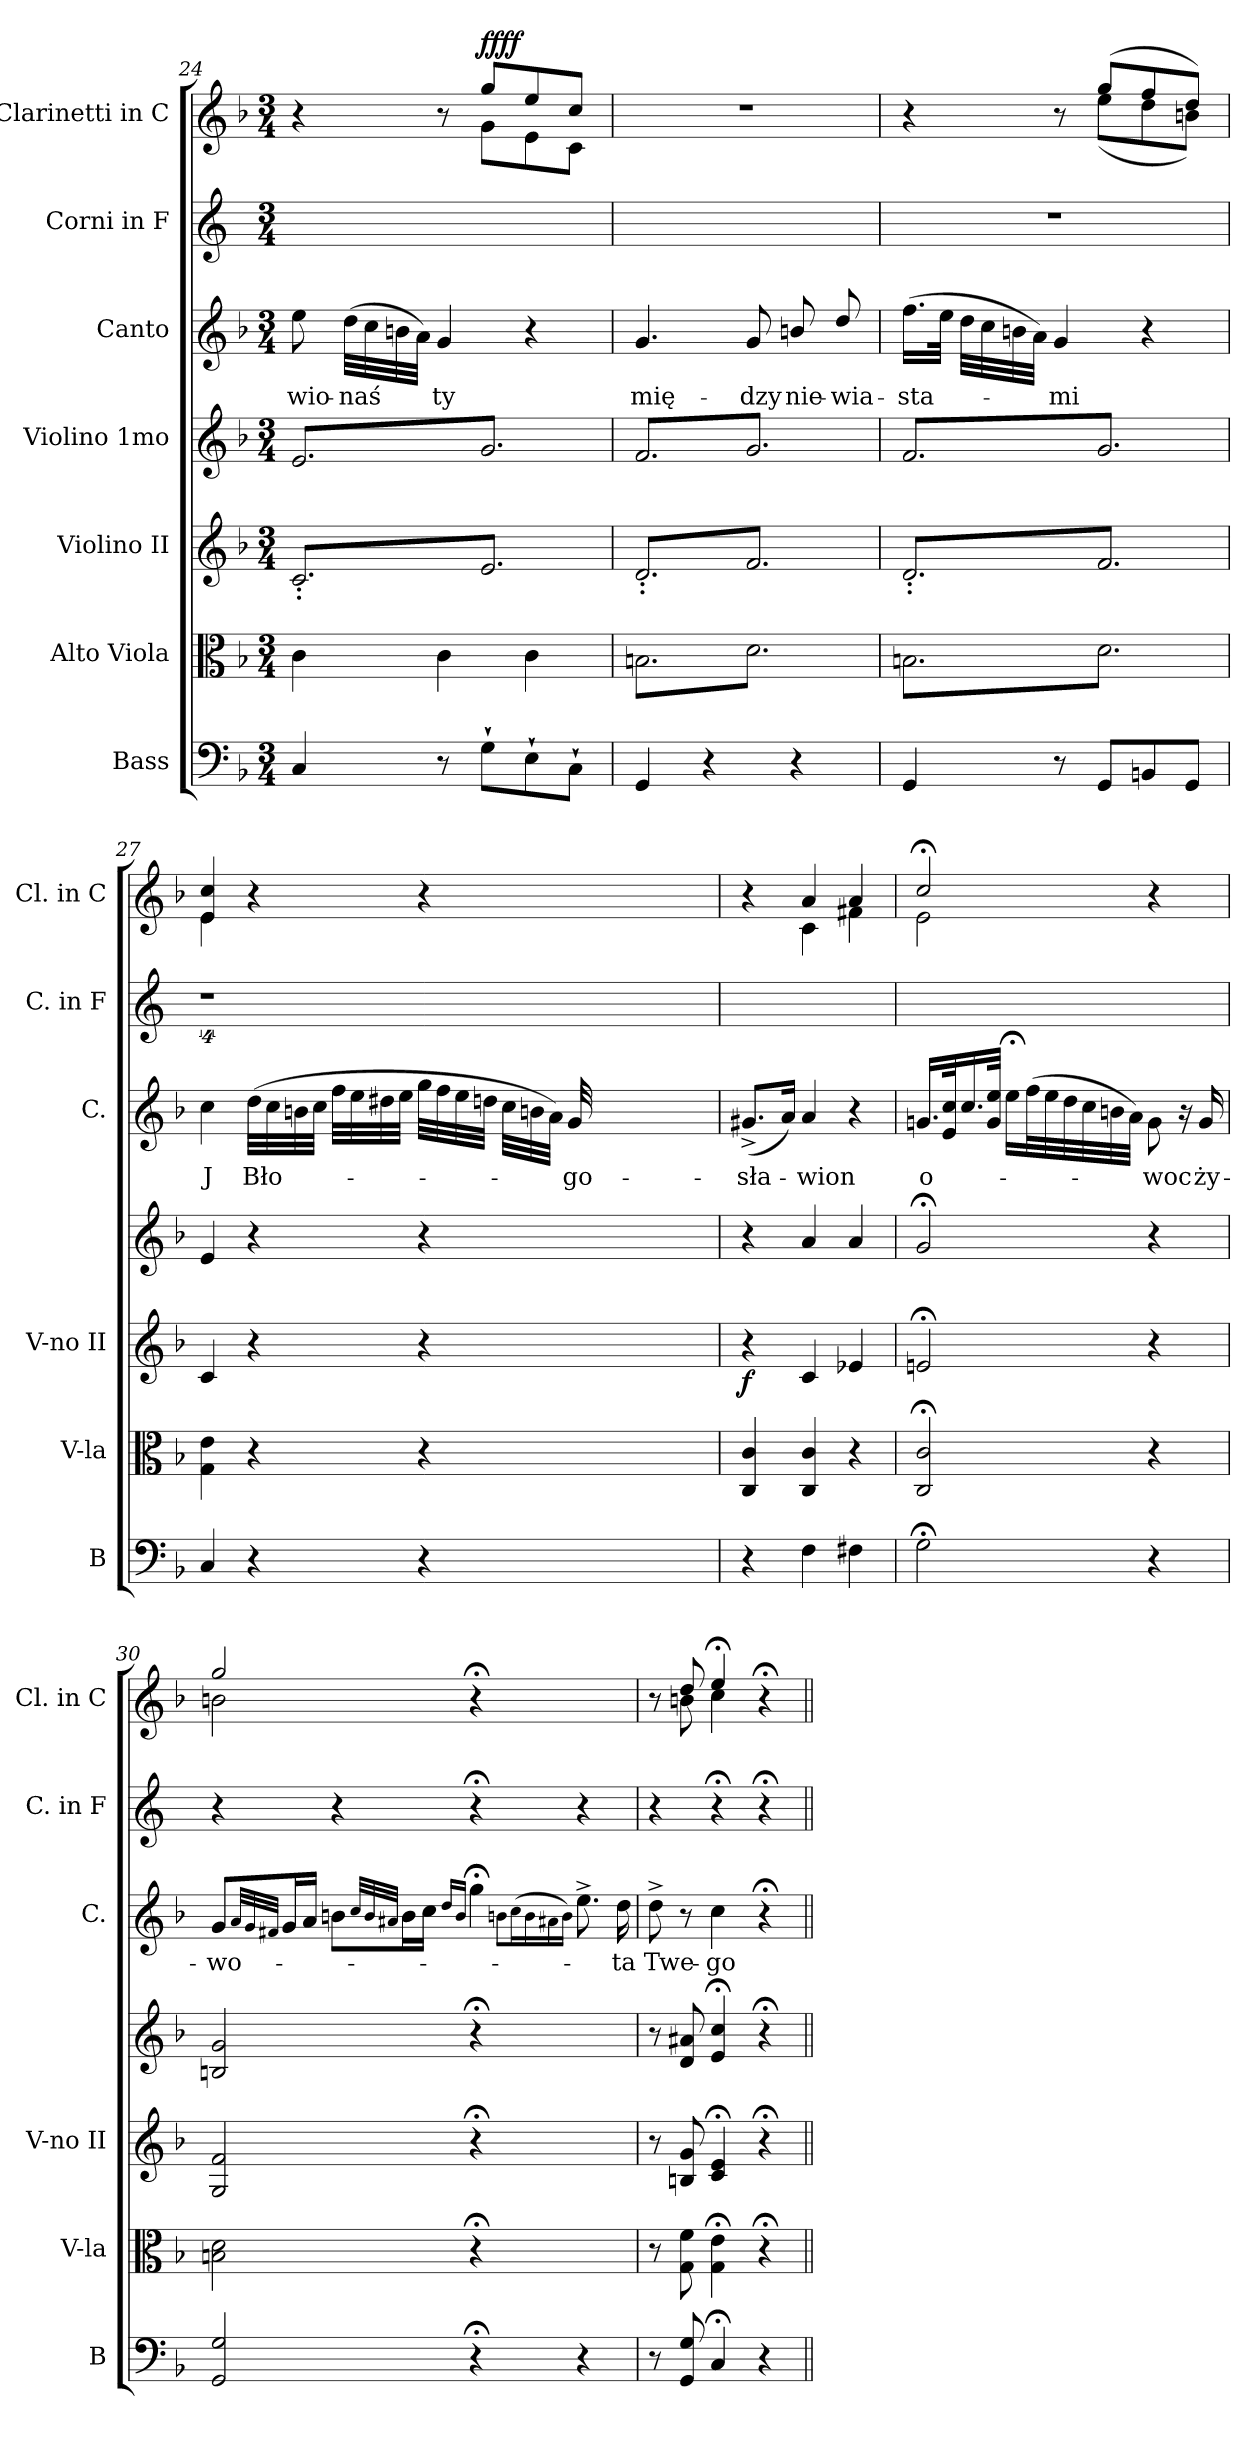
**kern	**kern	**kern	**dynam	**kern	**kern	**text	**kern	**kern	**dynam
*part7	*part6	*part5	*part5	*part4	*part3	*part3	*part2	*part1	*part1
*staff7	*staff6	*staff5	*staff5	*staff4	*staff3	*staff3	*staff2	*staff1	*staff1
*I"Bass	*I"Alto Viola	*I"Violino II	*	*I"Violino 1mo	*I"Canto	*	*I"Corni in F	*I"Clarinetti in C	*
*I'B	*I'V-la	*I'V-no II	*	*	*I'C.	*	*I'C. in F	*I'Cl. in C	*
*clefF4	*clefC3	*clefG2	*	*clefG2	*clefG2	*	*clefG2	*clefG2	*
*	*	*	*	*	*	*	*ITrd4c7	*	*
*k[b-]	*k[b-]	*k[b-]	*	*k[b-]	*k[b-]	*	*k[b-]	*k[b-]	*
*M3/4	*M3/4	*M3/4	*	*M3/4	*M3/4	*	*M3/4	*M3/4	*
=24	=24	=24	=24	=24	=24	=24	=24	=24	=24
*	*	*	*	*	*	*	*	*^	*
*	*	*tremolo	*	*	*	*	*	*	*	*
*	*	*	*	*tremolo	*	*	*	*	*	*
4C/	4c\	8c'/L	.	8e/L	8ee\	-wio-	2.ryy	4r	4.ryy	.
.	.	8e/	.	8g/	(32dd\LLL	-naś	.	.	.	.
.	.	.	.	.	32cc\	.	.	.	.	.
.	.	.	.	.	32bn\	.	.	.	.	.
.	.	.	.	.	32a\JJJ)	.	.	.	.	.
8r	4c\	8c'/	.	8e/	4g/	ty	.	8r	.	.
!	!	!	!	!	!	!	!	!	!	!LO:DY:a
8G`\L	.	8e/	.	8g/	.	.	.	8gg/L	8g\L	ffff
8E`\	4c\	8c'/	.	8e/	4r	.	.	8ee/	8e\	.
8C`\J	.	8e/J	.	8g/J	.	.	.	8cc/J	8c\J	.
=25	=25	=25	=25	=25	=25	=25	=25	=25	=25	=25
!	!	!	!	!	!	!	!	!LO:TX:a:t=1.	!	!
*	*	*	*	*	*	*	*	*v	*v	*
*	*tremolo	*	*	*	*	*	*	*	*
4GG/	8Bn\L	8d'/L	.	8f/L	4.g/	mię-	2.ryy	2.r	.
.	8d\	8f/	.	8g/	.	.	.	.	.
4r	8Bn\	8d'/	.	8f/	.	.	.	.	.
.	8d\	8f/	.	8g/	8g/	-dzy	.	.	.
4r	8Bn\	8d'/	.	8f/	8bn/	nie-	.	.	.
.	8d\J	8f/J	.	8g/J	8dd/	-wia-	.	.	.
=26	=26	=26	=26	=26	=26	=26	=26	=26	=26
*	*	*	*	*	*	*	*	*^	*
4GG/	8Bn\L	8d'/L	.	8f/L	(16.ff\LL	-sta-	2.r	4r	4.ryy	.
.	.	.	.	.	32ee\JJk	.	.	.	.	.
.	8d\	8f/	.	8g/	32dd\LLL	.	.	.	.	.
.	.	.	.	.	32cc\	.	.	.	.	.
.	.	.	.	.	32bn\	.	.	.	.	.
.	.	.	.	.	32a\JJJ)	.	.	.	.	.
8r	8Bn\	8d'/	.	8f/	4g/	-mi	.	8r	.	.
8GG/L	8d\	8f/	.	8g/	.	.	.	(8gg/L	(8ee\L	.
8BBn/	8Bn\	8d'/	.	8f/	4r	.	.	8ff/	8dd\	.
8GG/J	8d\J	8f/J	.	8g/J	.	.	.	8dd/J)	8bn\J)	.
*	*	*	*	*Xtremolo	*	*	*	*	*	*
*	*	*Xtremolo	*	*	*	*	*	*	*	*
*	*Xtremolo	*	*	*	*	*	*	*	*	*
=27	=27	=27	=27	=27	=27	=27	=27	=27	=27	=27
4C/	4G\ 4e\	4c/	.	4e/	4cc\	J	4%9r	4e/ 4cc/	4e\	.
.	.	.	.	.	.	.	.	.	.	.
4r	4r	4r	.	4r	(32dd\LLL	Bło-	.	4r	2ryy	.
.	.	.	.	.	32cc\	.	.	.	.	.
.	.	.	.	.	32bn\	.	.	.	.	.
.	.	.	.	.	32cc\JJJ	.	.	.	.	.
.	.	.	.	.	32ff\LLL	.	.	.	.	.
.	.	.	.	.	32ee\	.	.	.	.	.
.	.	.	.	.	32dd#X\	.	.	.	.	.
.	.	.	.	.	32ee\JJJ	.	.	.	.	.
4r	4r	4r	.	4r	32gg\LLL	.	.	4r	.	.
.	.	.	.	.	32ff\	.	.	.	.	.
.	.	.	.	.	32ee\	.	.	.	.	.
.	.	.	.	.	32ddn\JJJ	.	.	.	.	.
.	.	.	.	.	32cc\LLL	.	.	.	.	.
.	.	.	.	.	32bn\	.	.	.	.	.
.	.	.	.	.	32a\JJJ)	.	.	.	.	.
.	.	.	.	.	32g/	-go-	.	.	.	.
1.ryy	1.ryy	1.ryy	.	1.ryy	1.ryy	.	.	1.ryy	1.ryy	.
=28	=28	=28	=28	=28	=28	=28	=28	=28	=28	=28
4r	4C/ 4c/	4r	f	4r	(8.g#X^>/L	-sła-	2.ryy	4r	4ryy	.
.	.	.	.	.	16a/Jk)	.	.	.	.	.
4F\	4C/ 4c/	4c/	.	4a/	4a/	-wion	.	4a/	4c\	.
4F#X\	4r	4e-X/	.	4a/	4r	.	.	4a/	4f#X\	.
=29	=29	=29	=29	=29	=29	=29	=29	=29	=29	=29
2G;<\	2C;</ 2c;</	2en;</	.	2g;</	16.gn/LL	o-	2.ryy	2cc;</	2e\	.
.	.	.	.	.	32e/ 32cc/K	.	.	.	.	.
.	.	.	.	.	16.cc/	.	.	.	.	.
.	.	.	.	.	32g/ 32ee/JJk	.	.	.	.	.
.	.	.	.	.	16ee;<\LL	.	.	.	.	.
.	.	.	.	.	(32ff\L	.	.	.	.	.
.	.	.	.	.	32ee\	.	.	.	.	.
.	.	.	.	.	32dd\	.	.	.	.	.
.	.	.	.	.	32cc\	.	.	.	.	.
.	.	.	.	.	32bn\	.	.	.	.	.
.	.	.	.	.	32a\JJJ)	.	.	.	.	.
4r	4r	4r	.	4r	8g\	-woc	.	4r	4ryy	.
.	.	.	.	.	16r	.	.	.	.	.
.	.	.	.	.	16g/	ży-	.	.	.	.
=30	=30	=30	=30	=30	=30	=30	=30	=30	=30	=30
2GG/ 2G/	2Bn\ 2d\	2G/ 2f/	.	2Bn/ 2g/	8g/L	-wo-	4r	2gg/	2bn\	.
.	.	.	.	.	32qqa/LLL	.	.	.	.	.
.	.	.	.	.	32qqg/	.	.	.	.	.
.	.	.	.	.	32qqf#X/JJJ	.	.	.	.	.
.	.	.	.	.	16g/L	.	.	.	.	.
.	.	.	.	.	16a/JJ	.	.	.	.	.
.	.	.	.	.	8bn\L	.	4r	.	.	.
.	.	.	.	.	32qqcc/LLL	.	.	.	.	.
.	.	.	.	.	32qqb/	.	.	.	.	.
.	.	.	.	.	32qqa#X/JJJ	.	.	.	.	.
.	.	.	.	.	16b\L	.	.	.	.	.
.	.	.	.	.	16cc\JJ	.	.	.	.	.
.	.	.	.	.	16qqdd/LL	.	.	.	.	.
.	.	.	.	.	16qqb/JJ	.	.	.	.	.
4r;<	4r;<	4r;<	.	4r;<	4gg;<\	.	4r;<	4r;<	4ryy	.
.	.	.	.	.	8qqbn\L	.	.	.	.	.
.	.	.	.	.	(16qqcc\L	.	.	.	.	.
.	.	.	.	.	16qqb\	.	.	.	.	.
.	.	.	.	.	16qqa#X\	.	.	.	.	.
.	.	.	.	.	16qqb\JJ)	.	.	.	.	.
4r	4ryy	4ryy	.	4ryy	8.ee^\	.	4r	4ryy	4ryy	.
.	.	.	.	.	16dd\	-ta	.	.	.	.
=31	=31	=31	=31	=31	=31	=31	=31	=31	=31	=31
8r	8r	8r	.	8r	8dd^\	Twe-	4r	8r	8ryy	.
8GG/ 8G/	8G\ 8f\	8Bn/ 8g/	.	8d/ 8a#X/	8r	.	.	8dd/	8bn\	.
4C;</	4G;<\ 4e;<\	4c;</ 4e;</	.	4e;</ 4cc;</	4cc\	-go	4r;<	4ee;</	4cc\	.
4r	4r;<	4r;<	.	4r;<	4r;<	.	4r;<	4r;<	4ryy	.
*	*	*	*	*	*	*	*	*v	*v	*
=||	=||	=||	=||	=||	=||	=||	=||	=||	=||
*-	*-	*-	*-	*-	*-	*-	*-	*-	*-
